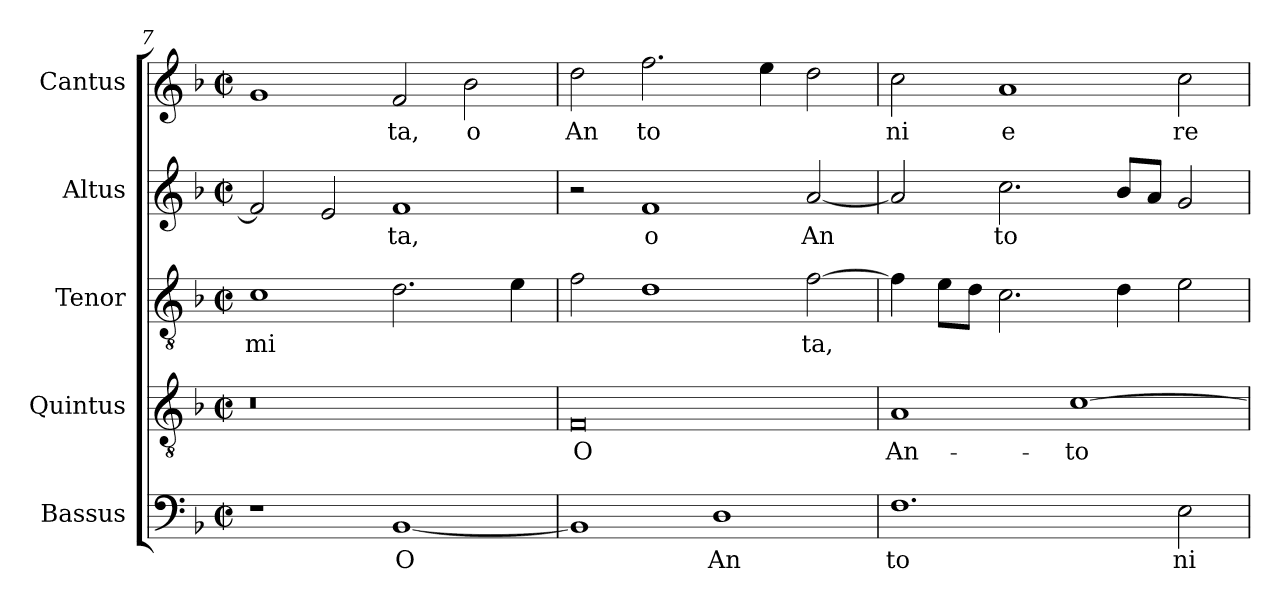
**kern	**text	**kern	**text	**kern	**text	**kern	**text	**kern	**text
*part5	*part5	*part4	*part4	*part3	*part3	*part2	*part2	*part1	*part1
*staff5	*staff5	*staff4	*staff4	*staff3	*staff3	*staff2	*staff2	*staff1	*staff1
*I"Bassus	*	*I"Quintus	*	*I"Tenor	*	*I"Altus	*	*I"Cantus	*
!!LO:LB:g=z
*clefF4	*	*clefGv2	*	*clefGv2	*	*clefG2	*	*clefG2	*
*k[b-]	*	*k[b-]	*	*k[b-]	*	*k[b-]	*	*k[b-]	*
*F:	*	*F:	*	*F:	*	*F:	*	*F:	*
*M2/2	*	*M2/2	*	*M2/2	*	*M2/2	*	*M2/2	*
*met(c|)	*	*met(c|)	*	*met(c|)	*	*met(c|)	*	*met(c|)	*
=7	=7	=7	=7	=7	=7	=7	=7	=7	=7
!	!	!	!	!	!LO:LY:b:cj	!	!	!	!
1r	.	0r	.	1c	mi	2f/]	.	1g	.
.	.	.	.	.	.	2e/	.	.	.
!	!LO:LY:b:cj	!	!	!	!	!	!LO:LY:b:cj	!	!LO:LY:b:cj
[<1BB-	O	.	.	2.d\	.	1f	-ta,	2f/	-ta,
!	!	!	!	!	!	!	!	!	!LO:LY:b:cj
.	.	.	.	.	.	.	.	2b-\	o
.	.	.	.	4e\	.	.	.	.	.
=8	=8	=8	=8	=8	=8	=8	=8	=8	=8
!	!	!	!LO:LY:b:cj	!	!	!	!	!	!LO:LY:b:cj
1BB-]	.	0F	O	2f\	.	2r	.	2dd\	An
!	!	!	!	!	!	!	!LO:LY:b:cj	!	!LO:LY:b:cj
.	.	.	.	1d	.	1f	o	2.ff\	to
!	!LO:LY:b:cj	!	!	!	!	!	!	!	!
1D	An	.	.	.	.	.	.	.	.
.	.	.	.	.	.	.	.	4ee\	.
!	!	!	!	!	!LO:LY:b:cj	!	!LO:LY:b	!	!
.	.	.	.	[>2f\	ta,	[<2a/	An	2dd\	.
=9	=9	=9	=9	=9	=9	=9	=9	=9	=9
!	!LO:LY:b:cj	!	!LO:LY:b:cj	!	!	!	!	!	!LO:LY:b:cj
1.F	to	1A	An-	4f\]	.	2a/]	.	2cc\	ni
.	.	.	.	8e\L	.	.	.	.	.
.	.	.	.	8d\J	.	.	.	.	.
!	!	!	!	!	!	!	!LO:LY:b:cj	!	!LO:LY:b:cj
.	.	.	.	2.c\	.	2.cc\	to	1a	e
!	!	!	!LO:LY:b:cj	!	!	!	!	!	!
.	.	[>1c	-to-	.	.	.	.	.	.
.	.	.	.	4d\	.	8b-/L	.	.	.
.	.	.	.	.	.	8a/J	.	.	.
!	!LO:LY:b:cj	!	!	!	!	!	!	!	!LO:LY:b:cj
2E\	ni	.	.	2e\	.	2g/	.	2cc\	re
=	=	=	=	=	=	=	=	=	=
*-	*-	*-	*-	*-	*-	*-	*-	*-	*-
